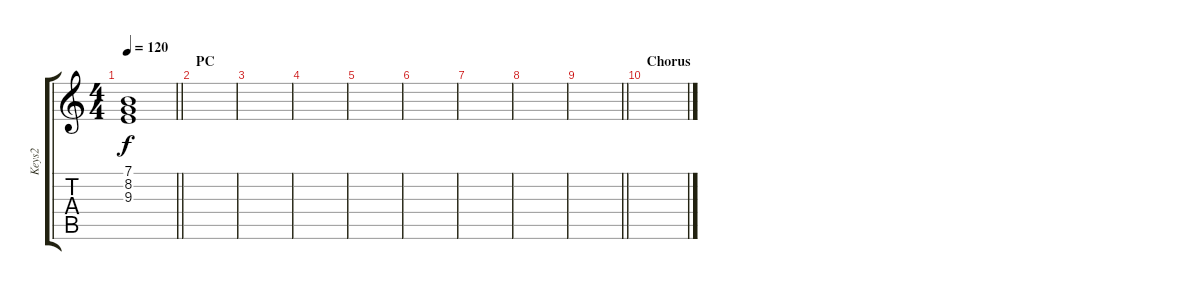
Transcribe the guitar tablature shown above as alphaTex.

\track ("Keys2" "Keys2") {instrument pad6metallic}
\staff {score tabs}
\tuning (E4 B3 G3 D3 A2 E2) {hide}
\ts (4 4)
\tempo 120
\clef g2
\barLineRight lightlight
\ks c
(7.1{t} 8.2{t} 9.3{t}).1{dy f} |
\section ("" "PC")
|
|
|
|
|
|
|
\barLineRight lightlight
|
\section ("" "Chorus")
